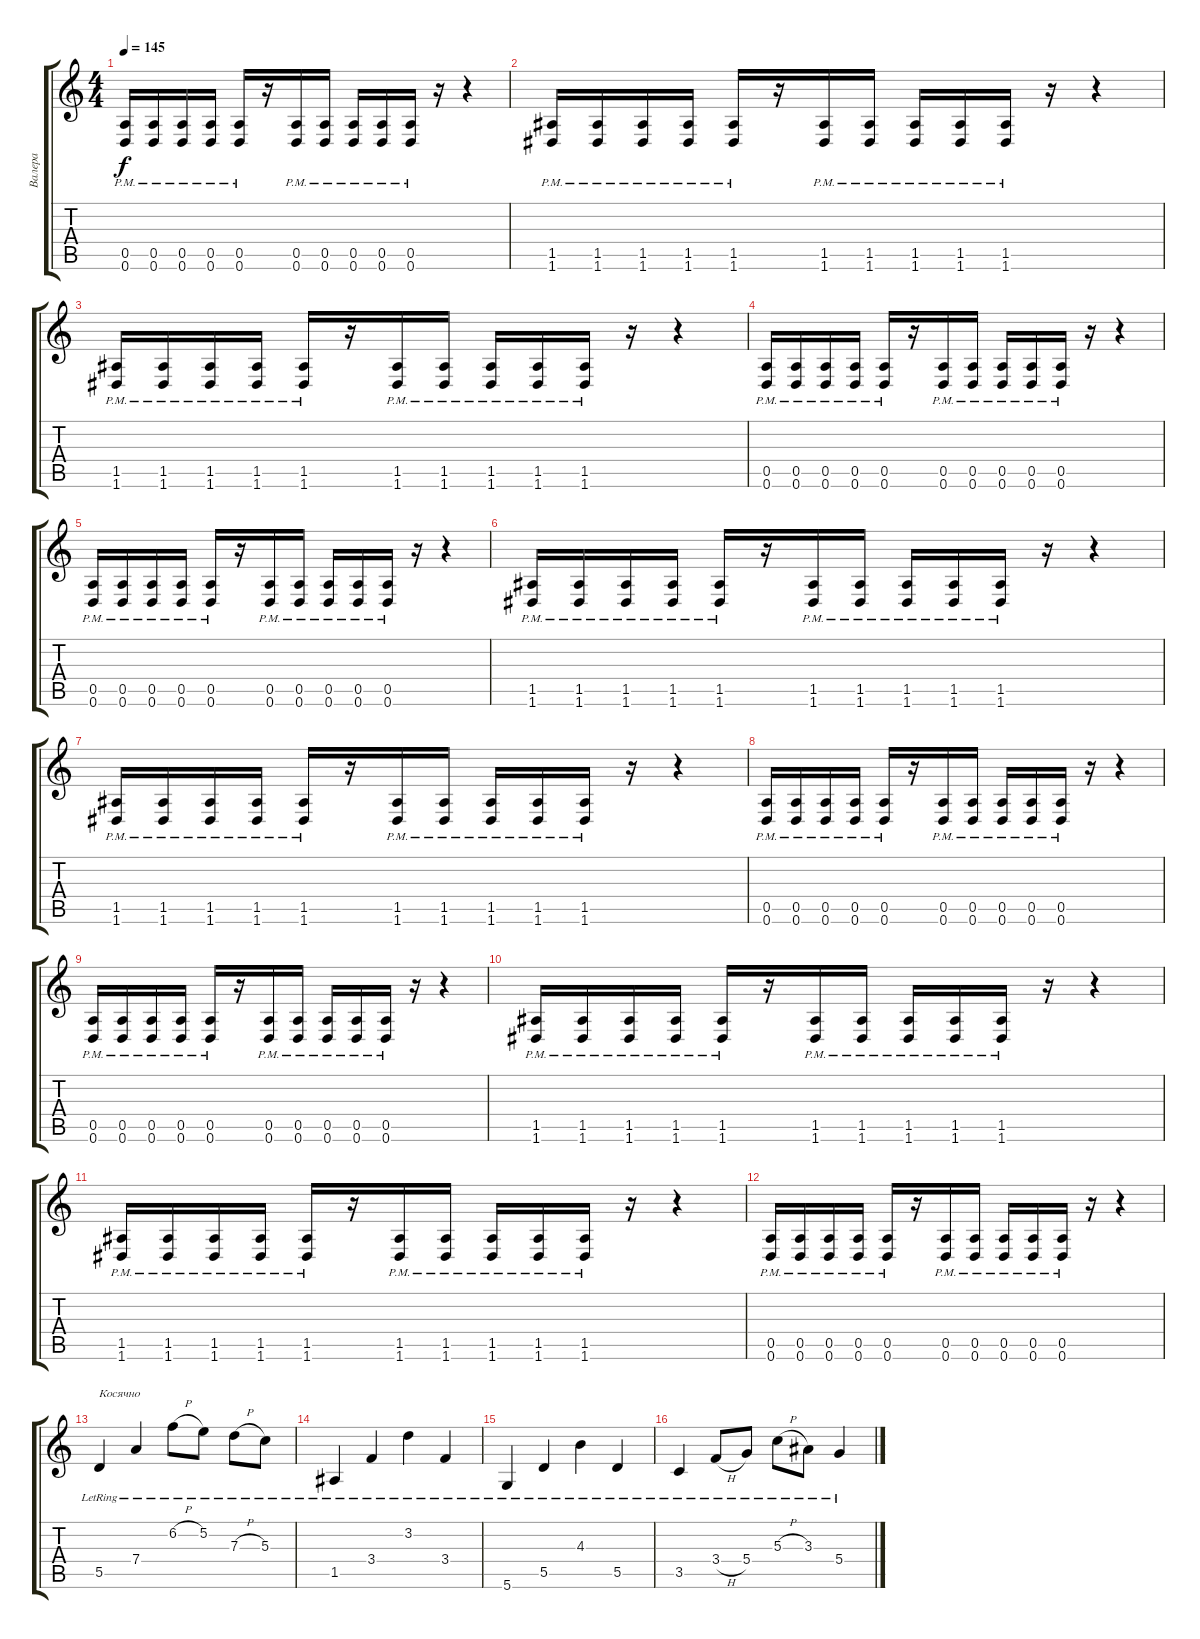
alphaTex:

\track ("Валера" "Валера") {instrument distortionguitar}
\staff {score tabs}
\tuning (E4 B3 G3 D3 A2 D2) {hide}
\ts (4 4)
\tempo 145
\clef g2
\ks c
(0.5{pm} 0.6{pm}).16{dy f} (0.5{pm} 0.6{pm}).16 (0.5{pm} 0.6{pm}).16 (0.5{pm} 0.6{pm}).16 (0.5{pm} 0.6{pm}).16 r.16 (0.5{pm} 0.6{pm}).16 (0.5{pm} 0.6{pm}).16 (0.5{pm} 0.6{pm}).16 (0.5{pm} 0.6{pm}).16 (0.5{pm} 0.6{pm}).16 r.16 r.4 |
(1.5{pm} 1.6{pm}).16 (1.5{pm} 1.6{pm}).16 (1.5{pm} 1.6{pm}).16 (1.5{pm} 1.6{pm}).16 (1.5{pm} 1.6{pm}).16 r.16 (1.5{pm} 1.6{pm}).16 (1.5{pm} 1.6{pm}).16 (1.5{pm} 1.6{pm}).16 (1.5{pm} 1.6{pm}).16 (1.5{pm} 1.6{pm}).16 r.16 r.4 |
(1.5{pm} 1.6{pm}).16 (1.5{pm} 1.6{pm}).16 (1.5{pm} 1.6{pm}).16 (1.5{pm} 1.6{pm}).16 (1.5{pm} 1.6{pm}).16 r.16 (1.5{pm} 1.6{pm}).16 (1.5{pm} 1.6{pm}).16 (1.5{pm} 1.6{pm}).16 (1.5{pm} 1.6{pm}).16 (1.5{pm} 1.6{pm}).16 r.16 r.4 |
(0.5{pm} 0.6{pm}).16 (0.5{pm} 0.6{pm}).16 (0.5{pm} 0.6{pm}).16 (0.5{pm} 0.6{pm}).16 (0.5{pm} 0.6{pm}).16 r.16 (0.5{pm} 0.6{pm}).16 (0.5{pm} 0.6{pm}).16 (0.5{pm} 0.6{pm}).16 (0.5{pm} 0.6{pm}).16 (0.5{pm} 0.6{pm}).16 r.16 r.4 |
(0.5{pm} 0.6{pm}).16 (0.5{pm} 0.6{pm}).16 (0.5{pm} 0.6{pm}).16 (0.5{pm} 0.6{pm}).16 (0.5{pm} 0.6{pm}).16 r.16 (0.5{pm} 0.6{pm}).16 (0.5{pm} 0.6{pm}).16 (0.5{pm} 0.6{pm}).16 (0.5{pm} 0.6{pm}).16 (0.5{pm} 0.6{pm}).16 r.16 r.4 |
(1.5{pm} 1.6{pm}).16 (1.5{pm} 1.6{pm}).16 (1.5{pm} 1.6{pm}).16 (1.5{pm} 1.6{pm}).16 (1.5{pm} 1.6{pm}).16 r.16 (1.5{pm} 1.6{pm}).16 (1.5{pm} 1.6{pm}).16 (1.5{pm} 1.6{pm}).16 (1.5{pm} 1.6{pm}).16 (1.5{pm} 1.6{pm}).16 r.16 r.4 |
(1.5{pm} 1.6{pm}).16 (1.5{pm} 1.6{pm}).16 (1.5{pm} 1.6{pm}).16 (1.5{pm} 1.6{pm}).16 (1.5{pm} 1.6{pm}).16 r.16 (1.5{pm} 1.6{pm}).16 (1.5{pm} 1.6{pm}).16 (1.5{pm} 1.6{pm}).16 (1.5{pm} 1.6{pm}).16 (1.5{pm} 1.6{pm}).16 r.16 r.4 |
(0.5{pm} 0.6{pm}).16 (0.5{pm} 0.6{pm}).16 (0.5{pm} 0.6{pm}).16 (0.5{pm} 0.6{pm}).16 (0.5{pm} 0.6{pm}).16 r.16 (0.5{pm} 0.6{pm}).16 (0.5{pm} 0.6{pm}).16 (0.5{pm} 0.6{pm}).16 (0.5{pm} 0.6{pm}).16 (0.5{pm} 0.6{pm}).16 r.16 r.4 |
(0.5{pm} 0.6{pm}).16 (0.5{pm} 0.6{pm}).16 (0.5{pm} 0.6{pm}).16 (0.5{pm} 0.6{pm}).16 (0.5{pm} 0.6{pm}).16 r.16 (0.5{pm} 0.6{pm}).16 (0.5{pm} 0.6{pm}).16 (0.5{pm} 0.6{pm}).16 (0.5{pm} 0.6{pm}).16 (0.5{pm} 0.6{pm}).16 r.16 r.4 |
(1.5{pm} 1.6{pm}).16 (1.5{pm} 1.6{pm}).16 (1.5{pm} 1.6{pm}).16 (1.5{pm} 1.6{pm}).16 (1.5{pm} 1.6{pm}).16 r.16 (1.5{pm} 1.6{pm}).16 (1.5{pm} 1.6{pm}).16 (1.5{pm} 1.6{pm}).16 (1.5{pm} 1.6{pm}).16 (1.5{pm} 1.6{pm}).16 r.16 r.4 |
(1.5{pm} 1.6{pm}).16 (1.5{pm} 1.6{pm}).16 (1.5{pm} 1.6{pm}).16 (1.5{pm} 1.6{pm}).16 (1.5{pm} 1.6{pm}).16 r.16 (1.5{pm} 1.6{pm}).16 (1.5{pm} 1.6{pm}).16 (1.5{pm} 1.6{pm}).16 (1.5{pm} 1.6{pm}).16 (1.5{pm} 1.6{pm}).16 r.16 r.4 |
(0.5{pm} 0.6{pm}).16 (0.5{pm} 0.6{pm}).16 (0.5{pm} 0.6{pm}).16 (0.5{pm} 0.6{pm}).16 (0.5{pm} 0.6{pm}).16 r.16 (0.5{pm} 0.6{pm}).16 (0.5{pm} 0.6{pm}).16 (0.5{pm} 0.6{pm}).16 (0.5{pm} 0.6{pm}).16 (0.5{pm} 0.6{pm}).16 r.16 r.4 |
5.5{lr}.4{txt "Косячно" instrument acousticguitarsteel} 7.4{lr}.4 6.2{h lr}.8 5.2{lr}.8 7.3{h lr}.8 5.3{lr}.8 |
1.5{lr}.4 3.4{lr}.4 3.2{lr}.4 3.4{lr}.4 |
5.6{lr}.4 5.5{lr}.4 4.3{lr}.4 5.5{lr}.4 |
3.5{lr}.4 3.4{h lr}.8 5.4{lr}.8 5.3{h lr}.8 3.3{lr}.8 5.4{lr}.4
